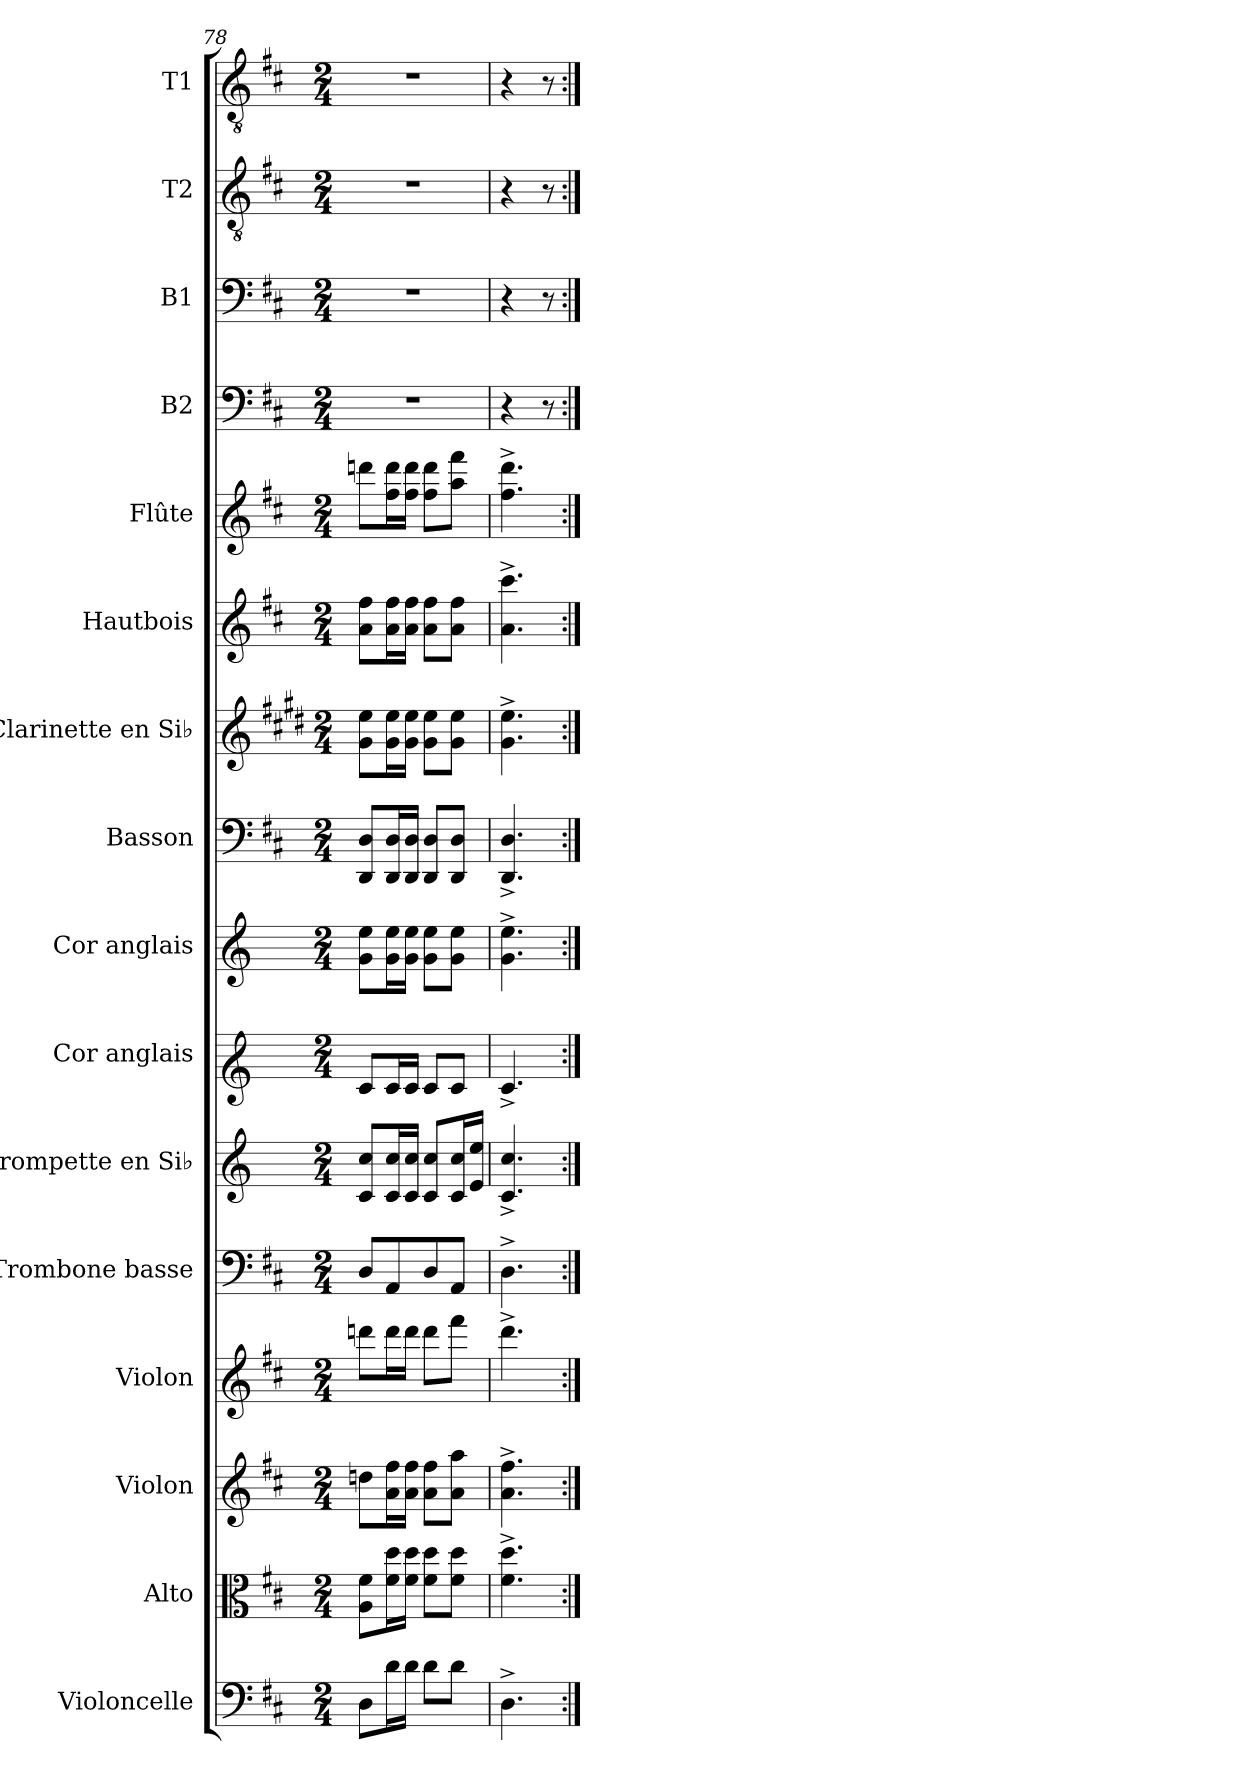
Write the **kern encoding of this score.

**kern	**kern	**kern	**kern	**kern	**kern	**kern	**kern	**kern	**kern	**kern	**kern	**kern	**kern	**kern	**kern
*part16	*part15	*part14	*part13	*part12	*part11	*part10	*part9	*part8	*part7	*part6	*part5	*part4	*part3	*part2	*part1
*staff16	*staff15	*staff14	*staff13	*staff12	*staff11	*staff10	*staff9	*staff8	*staff7	*staff6	*staff5	*staff4	*staff3	*staff2	*staff1
*I"Violoncelle	*I"Alto	*I"Violon	*I"Violon	*I"Trombone basse	*I"Trompette en Si♭	*I"Cor anglais	*I"Cor anglais	*I"Basson	*I"Clarinette en Si♭	*I"Hautbois	*I"Flûte	*I"B2	*I"B1	*I"T2	*I"T1
*I'Vc.	*I'Alt.	*I'Vln.	*I'Vln.	*	*I'Tromp. Si♭	*I'C. A.	*I'C. A.	*I'Bsn.	*I'Clar. Si♭	*I'Htbs.	*I'Fl.	*I'B2	*I'B1	*I'T2	*I'T1
*clefF4	*clefC3	*clefG2	*clefG2	*clefF4	*clefG2	*clefG1	*clefG2	*clefF4	*clefG2	*clefG2	*clefG2	*clefF4	*clefF4	*clefGv2	*clefGv2
*	*	*	*	*	*ITrd6c10	*ITrd6c10	*ITrd6c10	*	*ITrd1c2	*	*	*	*	*	*
*k[f#c#]	*k[f#c#]	*k[f#c#]	*k[f#c#]	*k[f#c#]	*k[f#c#]	*k[f#c#]	*k[f#c#]	*k[f#c#]	*k[f#c#]	*k[f#c#]	*k[f#c#]	*k[f#c#]	*k[f#c#]	*k[f#c#]	*k[f#c#]
*M2/4	*M2/4	*M2/4	*M2/4	*M2/4	*M2/4	*M2/4	*M2/4	*M2/4	*M2/4	*M2/4	*M2/4	*M2/4	*M2/4	*M2/4	*M2/4
=78	=78	=78	=78	=78	=78	=78	=78	=78	=78	=78	=78	=78	=78	=78	=78
8D\L	8A\ 8f#\L	8ddn\L	8dddn\L	8D/L	8D/ 8d/L	8F#/L	8A\ 8f#\L	8DD/ 8D/L	8f#\ 8dd\L	8a\ 8ff#\L	8dddn\L	2r	2r	2r	2r
16d\L	16f#\ 16dd\L	16a\ 16ff#\L	16ddd\L	8AA/	16D/ 16d/L	16F#/L	16A\ 16f#\L	16DD/ 16D/L	16f#\ 16dd\L	16a\ 16ff#\L	16ff#\ 16ddd\L	.	.	.	.
16d\JJ	16f#\ 16dd\JJ	16a\ 16ff#\JJ	16ddd\JJ	.	16D/ 16d/JJ	16F#/JJ	16A\ 16f#\JJ	16DD/ 16D/JJ	16f#\ 16dd\JJ	16a\ 16ff#\JJ	16ff#\ 16ddd\JJ	.	.	.	.
8d\L	8f#\ 8dd\L	8a\ 8ff#\L	8ddd\L	8D/	8D/ 8d/L	8F#/L	8A\ 8f#\L	8DD/ 8D/L	8f#\ 8dd\L	8a\ 8ff#\L	8ff#\ 8ddd\L	.	.	.	.
8d\J	8f#\ 8dd\J	8a\ 8aa\J	8fff#\J	8AA/J	16D/ 16d/L	8F#/J	8A\ 8f#\J	8DD/ 8D/J	8f#\ 8dd\J	8a\ 8ff#\J	8aa\ 8fff#\J	.	.	.	.
.	.	.	.	.	16F#/ 16f#/JJ	.	.	.	.	.	.	.	.	.	.
!!LO:PB:g=z
=79	=79	=79	=79	=79	=79	=79	=79	=79	=79	=79	=79	=79	=79	=79	=79
4.D^\	4.f#\^ 4.dd\^	4.a\^ 4.ff#\^	4.ddd^\	4.D^\	4.D/^ 4.d/^	4.F#^/	4.A\^ 4.f#\^	4.DD/^ 4.D/^	4.f#\^ 4.dd\^	4.a\^ 4.ccc#\^	4.ff#\^ 4.ddd\^	4r	4r	4r	4r
.	.	.	.	.	.	.	.	.	.	.	.	8r	8r	8r	8r
=:|!	=:|!	=:|!	=:|!	=:|!	=:|!	=:|!	=:|!	=:|!	=:|!	=:|!	=:|!	=:|!	=:|!	=:|!	=:|!
*-	*-	*-	*-	*-	*-	*-	*-	*-	*-	*-	*-	*-	*-	*-	*-
